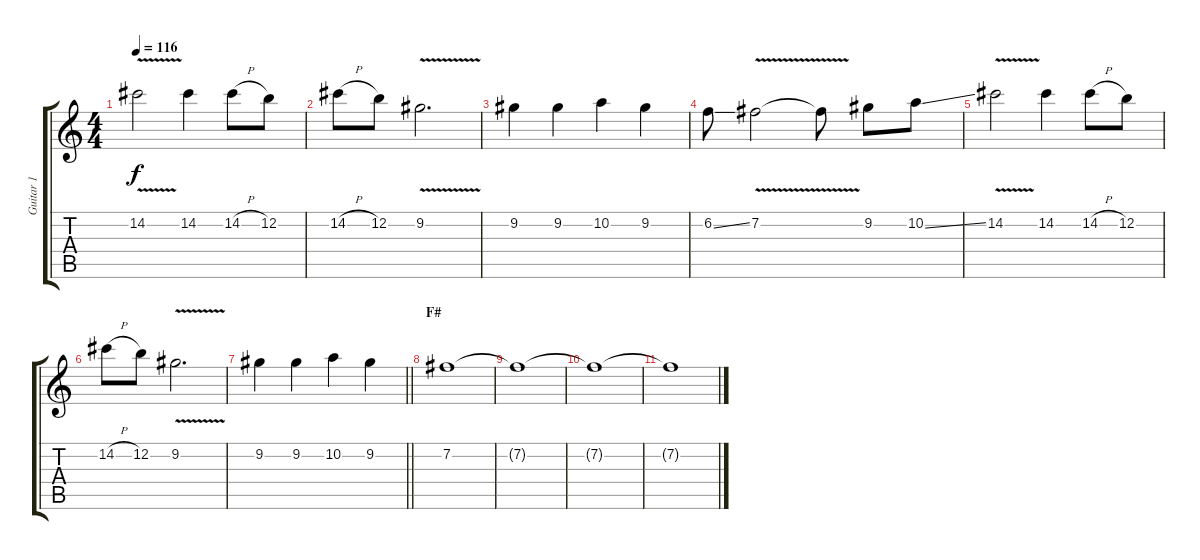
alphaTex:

\track ("Guitar 1" "Guitar 1") {instrument acousticguitarsteel}
\staff {score tabs}
\tuning (E4 B3 G3 D3 A2 E2) {hide}
\ts (4 4)
\tempo 116
\clef g2
\ks c
14.2{v}.2{dy f} 14.2.4 14.2{h}.8 12.2.8 |
14.2{h}.8 12.2.8 9.2{v}.2{d} |
9.2.4 9.2.4 10.2.4 9.2.4 |
6.2{ss}.8{volume 11 instrument overdrivenguitar} 7.2{v}.2 7.2{t}.8 9.2.8 10.2{ss}.8 |
14.2{v}.2 14.2.4 14.2{h}.8 12.2.8 |
14.2{h}.8 12.2.8 9.2{v}.2{d} |
\barLineRight lightlight
9.2.4 9.2.4 10.2.4 9.2.4 |
\section ("" "F#")
7.2.1 |
7.2{t}.1 |
7.2{t}.1 |
7.2{t}.1
